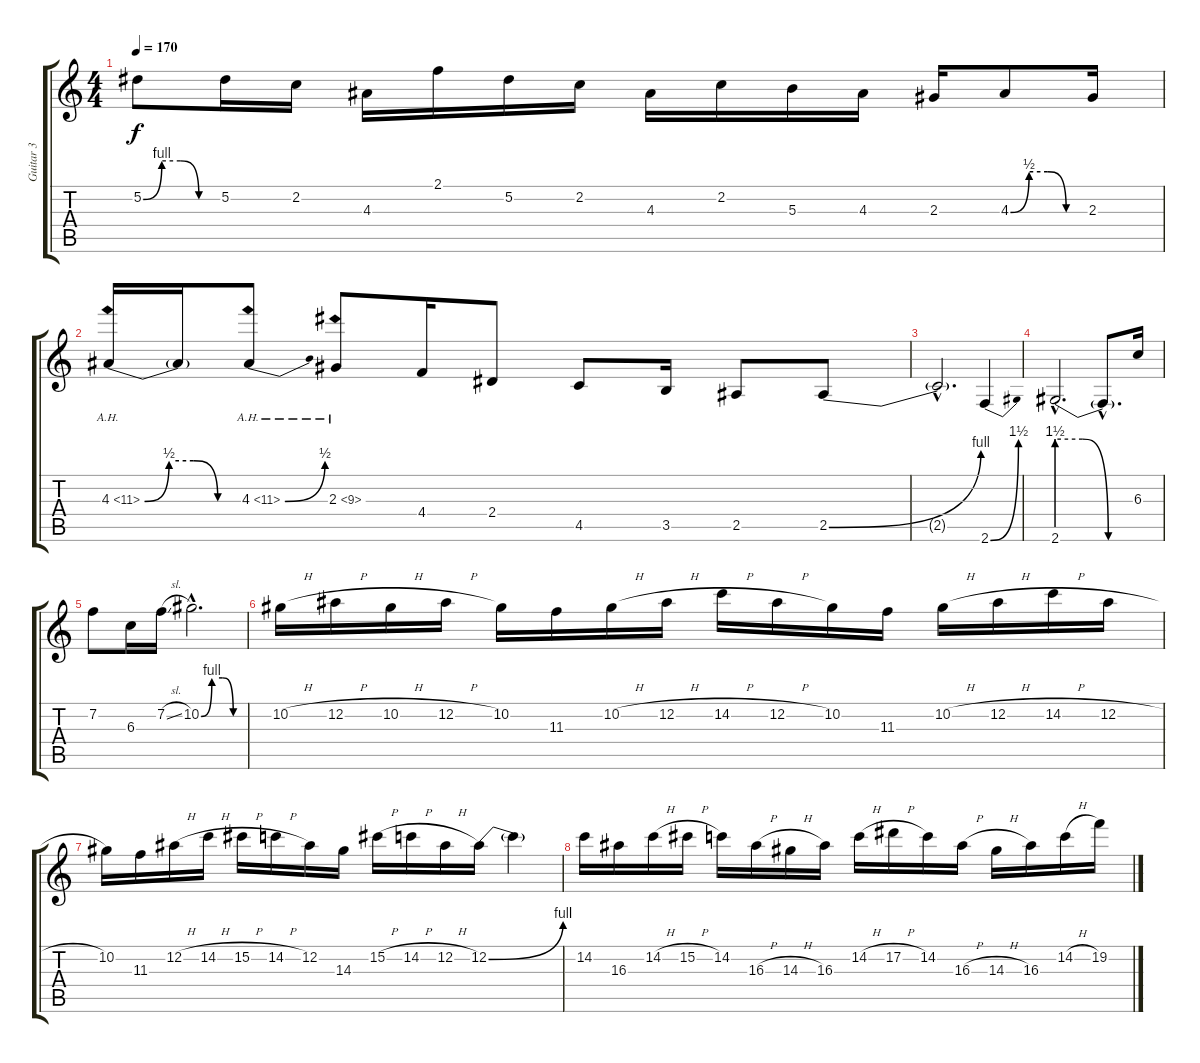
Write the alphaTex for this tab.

\track ("Guitar 3" "Guitar 3") {instrument distortionguitar}
\staff {score tabs}
\tuning (Eb4 Bb3 Gb3 Db3 Ab2 Eb2) {hide}
\ts (4 4)
\tempo 170
\clef g2
\ks c
5.2{be (custom 0 0 15 4 30 4 45 0 60 0)}.8{dy f} 5.2.16 2.2.16 4.3.16 2.1.16 5.2.16 2.2.16 4.3.16 2.2.16 5.3.16 4.3.16 2.3.16 4.3{be (custom 0 0 15 2 30 2 45 0 60 0)}.8 2.3.16 |
4.3{be (custom 0 0 15 2 30 2 45 0 60 0) ah 7}.16 4.3{t}.16 4.3{be (bend 0 0 60 2) ah 7}.8 2.3{ah 7}.8 4.4.16 2.4.8 4.5.8 3.5.16 2.5.8 2.5{be (bend 0 0 60 4)}.8 |
2.5{hac t}.2{d} 2.6{be (bend 0 0 60 6)}.4 |
2.6{be (custom 0 6 20 6 40 0 60 0) hac}.2{d} 2.6{hac t}.8{d} 6.3.16 |
7.2.8 6.3.16 7.2{sl}.16 10.2{be (custom 0 0 15 4 30 4 45 0 60 0) hac}.2{d} |
10.2{h}.16 12.2{h}.16 10.2{h}.16 12.2{h}.16 10.2.16 11.3.16 10.2{h}.16 12.2{h}.16 14.2{h}.16 12.2{h}.16 10.2.16 11.3.16 10.2{h}.16 12.2{h}.16 14.2{h}.16 12.2{h}.16 |
10.2.16 11.3.16 12.2{h}.16 14.2{h}.16 15.2{h}.16 14.2{h}.16 12.2.16 14.3.16 15.2{h}.16 14.2{h}.16 12.2{h}.16 12.2{be (bend 0 0 60 4)}.16 12.2{t}.4 |
14.2.16 16.3.16 14.2{h}.16 15.2{h}.16 14.2.16 16.3{h}.16 14.3{h}.16 16.3.16 14.2{h}.16 17.2{h}.16 14.2.16 16.3{h}.16 14.3{h}.16 16.3.16 14.2{h}.16 19.2{h}.16
